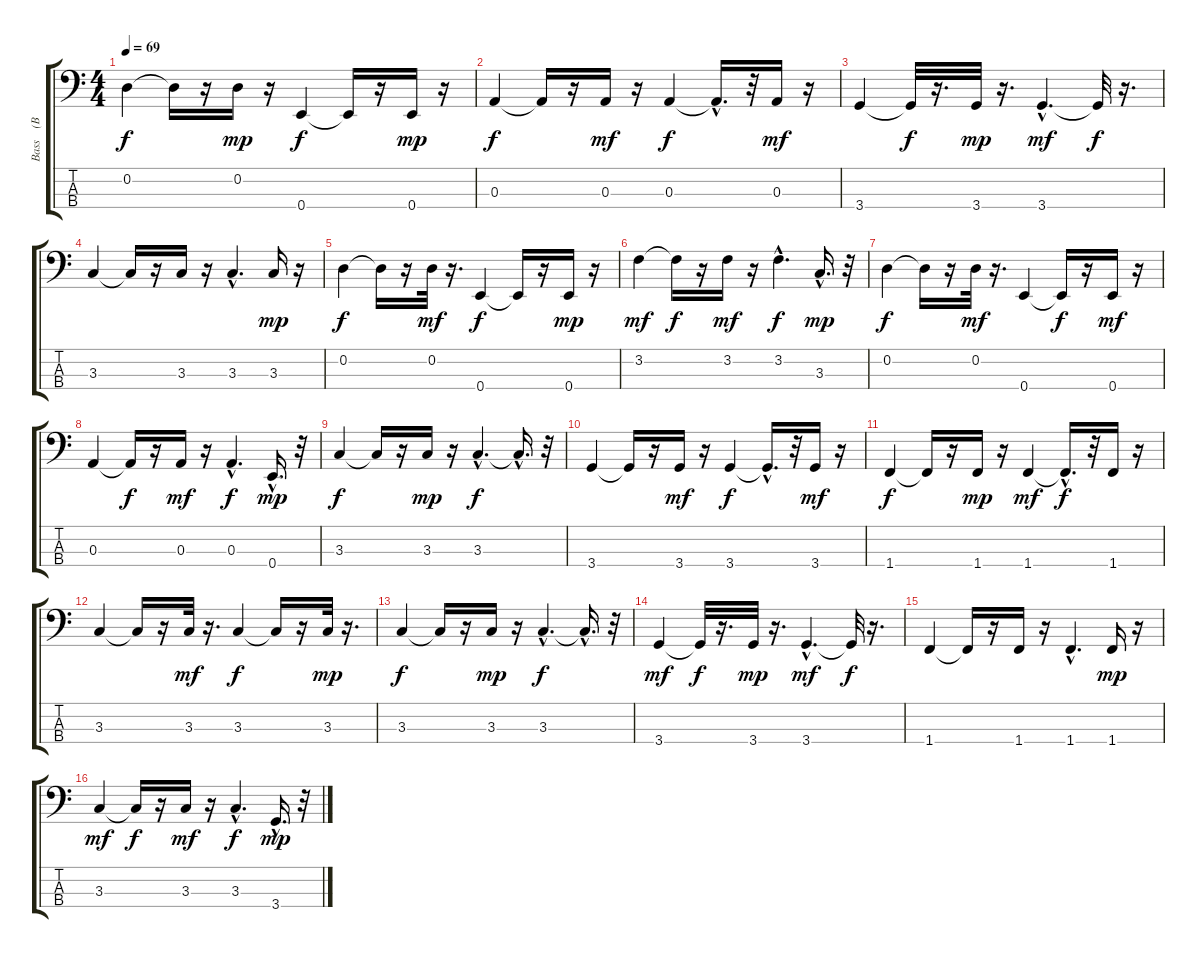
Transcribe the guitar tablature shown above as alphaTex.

\track ("Bass    (BB)" "Bass    (B") {instrument fretlessbass}
\staff {score tabs}
\tuning (G2 D2 A1 E1) {hide}
\ts (4 4)
\tempo 69
\clef f4
\ks c
0.2.4{dy f} 0.2{t}.16 r.16 0.2.16{dy mp} r.16 0.4.4{dy f} 0.4{t}.16 r.16 0.4.16{dy mp} r.16 |
0.3.4{dy f} 0.3{t}.16 r.16 0.3.16{dy mf} r.16 0.3.4{dy f} 0.3{hac t}.16{d} r.32 0.3.16{dy mf} r.16 |
3.4.4 3.4{t}.32{dy f} r.16{d} 3.4.32{dy mp} r.16{d} 3.4{hac}.4{d dy mf} 3.4{t}.32{dy f} r.16{d} |
3.3.4 3.3{t}.16 r.16 3.3.16 r.16 3.3{hac}.4{d} 3.3.16{dy mp} r.16 |
0.2.4{dy f} 0.2{t}.16 r.16 0.2.32{dy mf} r.16{d} 0.4.4{dy f} 0.4{t}.16 r.16 0.4.16{dy mp} r.16 |
3.2.4{dy mf} 3.2{t}.16{dy f} r.16 3.2.16{dy mf} r.16 3.2{hac}.4{d dy f} 3.3{hac}.16{d dy mp} r.32 |
0.2.4{dy f} 0.2{t}.16 r.16 0.2.32{dy mf} r.16{d} 0.4.4 0.4{t}.16{dy f} r.16 0.4.16{dy mf} r.16 |
0.3.4 0.3{t}.16{dy f} r.16 0.3.16{dy mf} r.16 0.3{hac}.4{d dy f} 0.4{hac}.16{d dy mp} r.32 |
3.3.4{dy f} 3.3{t}.16 r.16 3.3.16{dy mp} r.16 3.3{hac}.4{d dy f} 3.3{hac t}.16{d} r.32 |
3.4.4 3.4{t}.16 r.16 3.4.16{dy mf} r.16 3.4.4{dy f} 3.4{hac t}.16{d} r.32 3.4.16{dy mf} r.16 |
1.4.4{dy f} 1.4{t}.16 r.16 1.4.16{dy mp} r.16 1.4.4{dy mf} 1.4{hac t}.16{d dy f} r.32 1.4.16 r.16 |
3.3.4 3.3{t}.16 r.16 3.3.32{dy mf} r.16{d} 3.3.4{dy f} 3.3{t}.16 r.16 3.3.32{dy mp} r.16{d} |
3.3.4{dy f} 3.3{t}.16 r.16 3.3.16{dy mp} r.16 3.3{hac}.4{d dy f} 3.3{hac t}.16{d} r.32 |
3.4.4{dy mf} 3.4{t}.32{dy f} r.16{d} 3.4.32{dy mp} r.16{d} 3.4{hac}.4{d dy mf} 3.4{t}.32{dy f} r.16{d} |
1.4.4 1.4{t}.16 r.16 1.4.16 r.16 1.4{hac}.4{d} 1.4.16{dy mp} r.16 |
3.3.4{dy mf} 3.3{t}.16{dy f} r.16 3.3.16{dy mf} r.16 3.3{hac}.4{d dy f} 3.4{hac}.16{d dy mp} r.32
